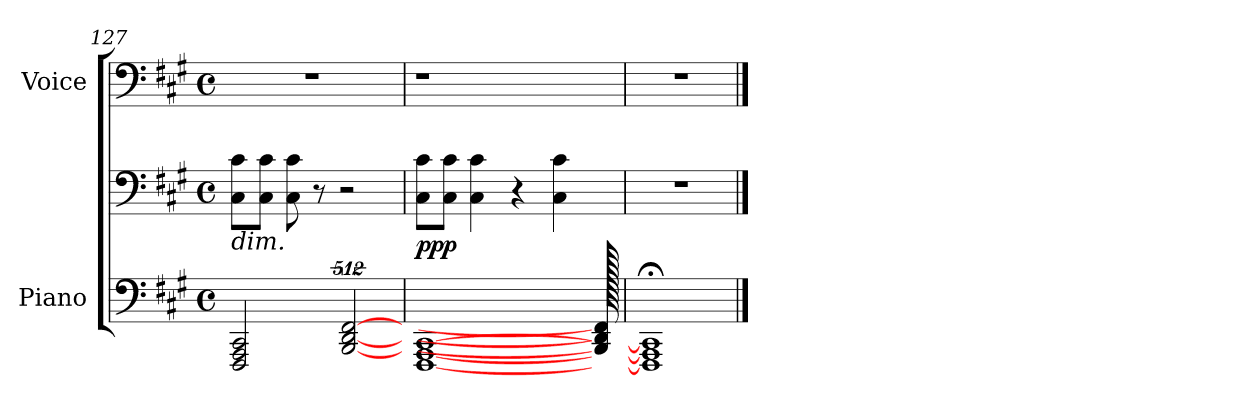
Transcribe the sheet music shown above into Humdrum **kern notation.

**kern	**kern	**dynam	**kern
*part2	*part2	*part2	*part1
*staff3	*staff2	*staff2/3	*staff1
*I"Piano	*	*	*I"Voice
*clefF4	*clefF4	*	*clefF4
*k[f#c#g#]	*k[f#c#g#]	*	*k[f#c#g#]
*A:	*A:	*	*A:
*M4/4	*M4/4	*	*M4/4
*met(c)	*met(c)	*	*met(c)
=127	=127	=127	=127
!	!LO:TX:b:i:t=dim.	!	!
!	!	!	!LO:N:vis=1
1024ryy	8C#i\ 8c#iL	.	1r
2FFF#i/ 2AAAi 2CC#i	.	.	.
.	8C#i\ 8c#iJ	.	.
.	8C#i\ 8c#i	.	.
.	8r	.	.
.	2r	.	.
[1024%511BBBi/ [1024%511DDi [1024%511FF#i	.	.	.
=128	=128	=128	=128
[1FFF#i [1AAAi [1CC#i	8C#i\ 8c#iL	ppp	1r
.	8C#i\ 8c#iJ	.	.
.	4C#i\ 4c#i	.	.
.	4r	.	.
.	4C#i\ 4c#i	.	.
1024BBBi/] 1024DDi] 1024FF#i]	1024ryy	.	1024ryy
=129	=129	=129	=129
1FFF#i]; 1AAAi]; 1CC#i];	1r	.	1r
==	==	==	==
*-	*-	*-	*-
